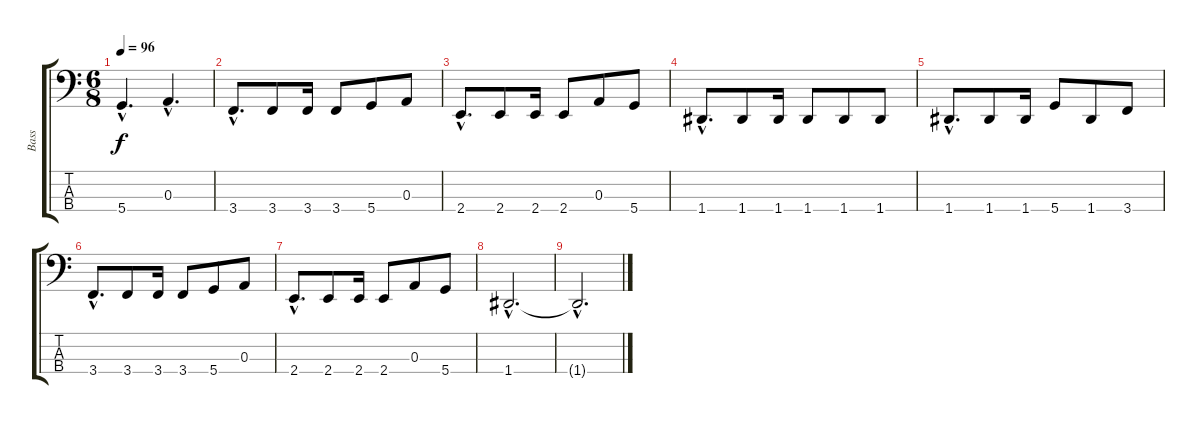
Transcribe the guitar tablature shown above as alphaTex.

\track ("Bass" "Bass") {instrument electricbasspick}
\staff {score tabs}
\tuning (G2 D2 A1 D1) {hide}
\ts (6 8)
\tempo 96
\clef f4
\ks c
5.4{hac}.4{d dy f} 0.3{hac}.4{d} |
3.4{hac}.8{d} 3.4.8 3.4.16 3.4.8 5.4.8 0.3.8 |
2.4{hac}.8{d} 2.4.8 2.4.16 2.4.8 0.3.8 5.4.8 |
1.4{hac}.8{d} 1.4.8 1.4.16 1.4.8 1.4.8 1.4.8 |
1.4{hac}.8{d} 1.4.8 1.4.16 5.4.8 1.4.8 3.4.8 |
3.4{hac}.8{d} 3.4.8 3.4.16 3.4.8 5.4.8 0.3.8 |
2.4{hac}.8{d} 2.4.8 2.4.16 2.4.8 0.3.8 5.4.8 |
1.4{hac}.2{d} |
1.4{hac t}.2{d}
